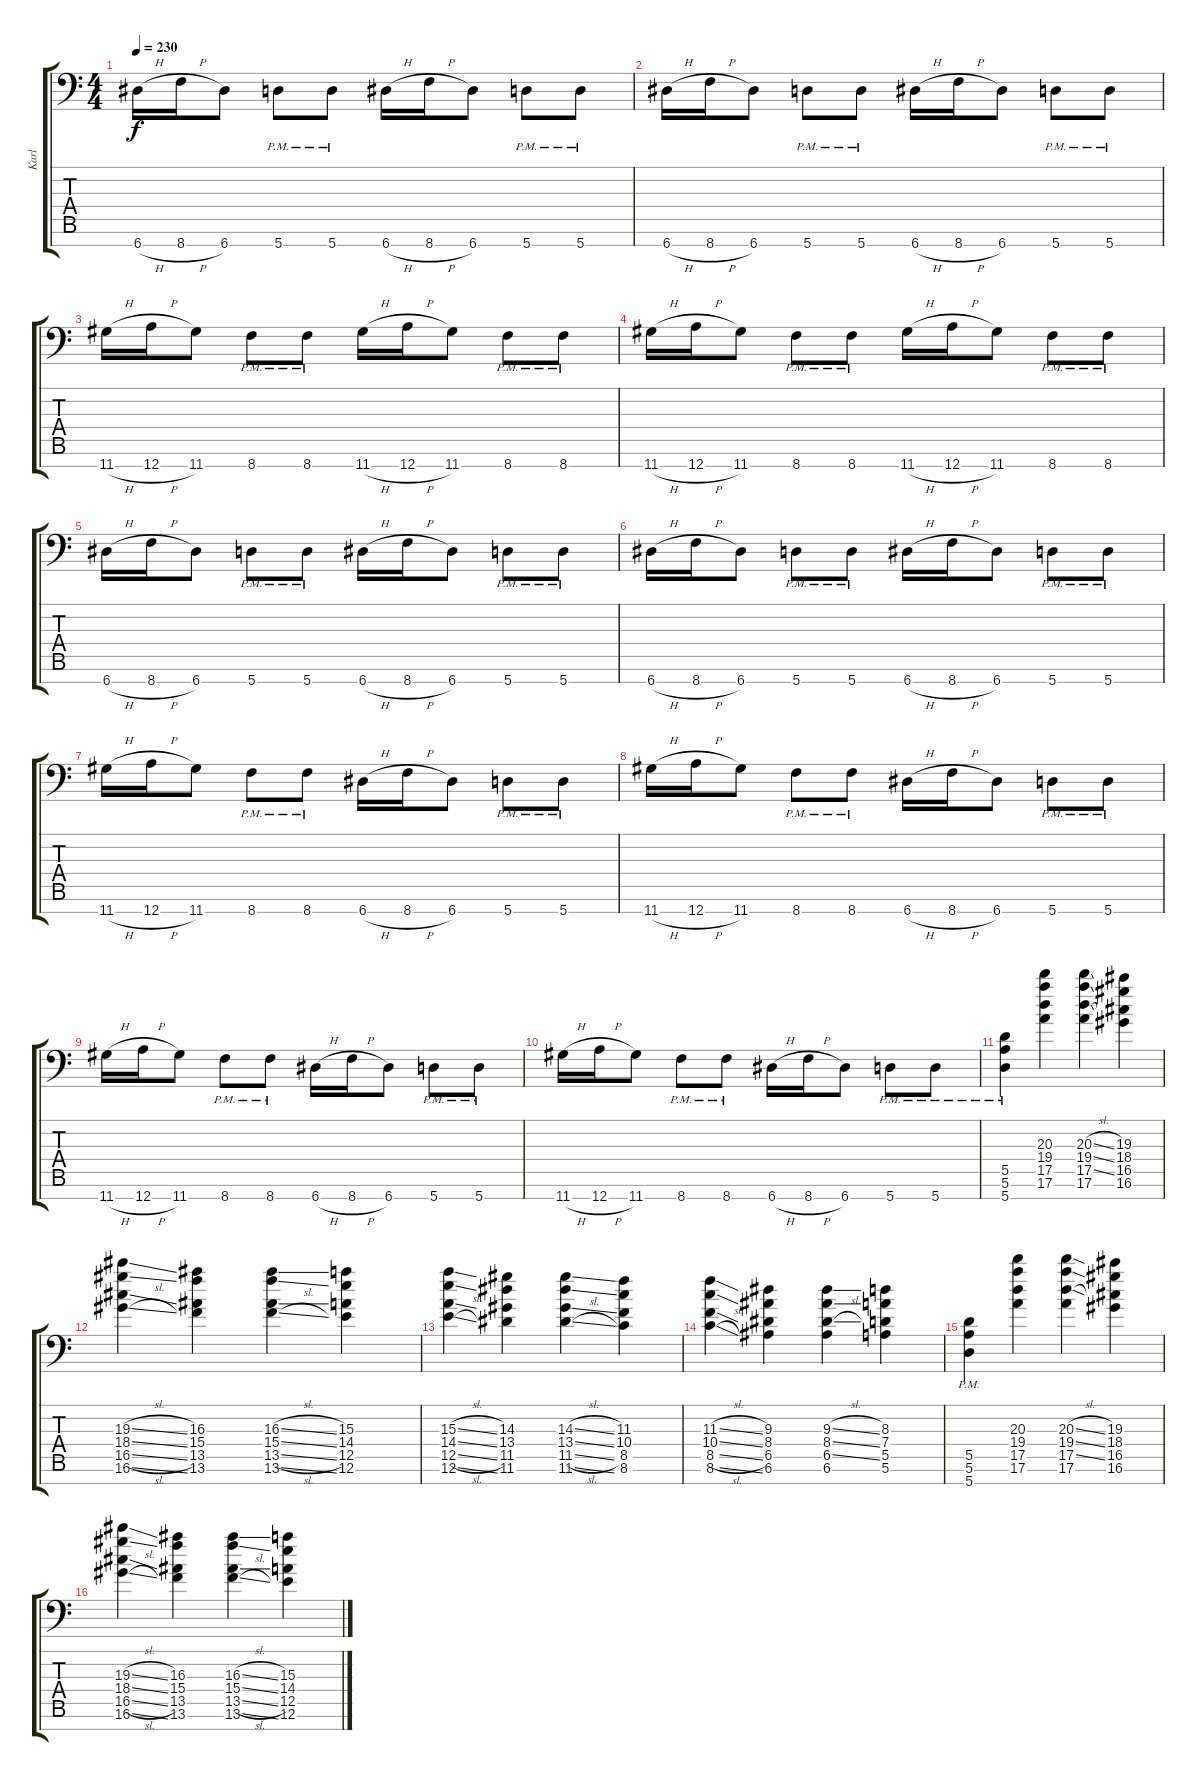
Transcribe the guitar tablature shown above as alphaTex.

\track ("Karl" "Karl") {instrument distortionguitar}
\staff {score tabs}
\tuning (E4 B3 Gb3 D3 A2 E2 A1) {hide}
\ts (4 4)
\tempo 230
\clef f4
\ks c
6.7{h}.16{dy f} 8.7{h}.16 6.7.8 5.7{pm}.8 5.7{pm}.8 6.7{h}.16 8.7{h}.16 6.7.8 5.7{pm}.8 5.7{pm}.8 |
6.7{h}.16 8.7{h}.16 6.7.8 5.7{pm}.8 5.7{pm}.8 6.7{h}.16 8.7{h}.16 6.7.8 5.7{pm}.8 5.7{pm}.8 |
11.7{h}.16 12.7{h}.16 11.7.8 8.7{pm}.8 8.7{pm}.8 11.7{h}.16 12.7{h}.16 11.7.8 8.7{pm}.8 8.7{pm}.8 |
11.7{h}.16 12.7{h}.16 11.7.8 8.7{pm}.8 8.7{pm}.8 11.7{h}.16 12.7{h}.16 11.7.8 8.7{pm}.8 8.7{pm}.8 |
6.7{h}.16 8.7{h}.16 6.7.8 5.7{pm}.8 5.7{pm}.8 6.7{h}.16 8.7{h}.16 6.7.8 5.7{pm}.8 5.7{pm}.8 |
6.7{h}.16 8.7{h}.16 6.7.8 5.7{pm}.8 5.7{pm}.8 6.7{h}.16 8.7{h}.16 6.7.8 5.7{pm}.8 5.7{pm}.8 |
11.7{h}.16 12.7{h}.16 11.7.8 8.7{pm}.8 8.7{pm}.8 6.7{h}.16 8.7{h}.16 6.7.8 5.7{pm}.8 5.7{pm}.8 |
11.7{h}.16 12.7{h}.16 11.7.8 8.7{pm}.8 8.7{pm}.8 6.7{h}.16 8.7{h}.16 6.7.8 5.7{pm}.8 5.7{pm}.8 |
11.7{h}.16 12.7{h}.16 11.7.8 8.7{pm}.8 8.7{pm}.8 6.7{h}.16 8.7{h}.16 6.7.8 5.7{pm}.8 5.7{pm}.8 |
11.7{h}.16 12.7{h}.16 11.7.8 8.7{pm}.8 8.7{pm}.8 6.7{h}.16 8.7{h}.16 6.7.8 5.7{pm}.8 5.7{pm}.8 |
(5.5 5.6 5.7{pm}).4 (20.3 19.4 17.5 17.6).4 (20.3{sl} 19.4{sl} 17.5{sl} 17.6).4 (19.3 18.4 16.5 16.6).4 |
(19.3{sl} 18.4{sl} 16.5{sl} 16.6{sl}).4 (16.3 15.4 13.5 13.6).4 (16.3{sl} 15.4{sl} 13.5{sl} 13.6{sl}).4 (15.3 14.4 12.5 12.6).4 |
(15.3{sl} 14.4{sl} 12.5{sl} 12.6{sl}).4 (14.3 13.4 11.5 11.6).4 (14.3{sl} 13.4{sl} 11.5{sl} 11.6{sl}).4 (11.3 10.4 8.5 8.6).4 |
(11.3{sl} 10.4{sl} 8.5{sl} 8.6{sl}).4 (9.3 8.4 6.5 6.6).4 (9.3{sl} 8.4{sl} 6.5{sl} 6.6).4 (8.3 7.4 5.5 5.6).4 |
(5.5 5.6 5.7{pm}).4 (20.3 19.4 17.5 17.6).4 (20.3{sl} 19.4{sl} 17.5{sl} 17.6).4 (19.3 18.4 16.5 16.6).4 |
(19.3{sl} 18.4{sl} 16.5{sl} 16.6{sl}).4 (16.3 15.4 13.5 13.6).4 (16.3{sl} 15.4{sl} 13.5{sl} 13.6{sl}).4 (15.3 14.4 12.5 12.6).4
